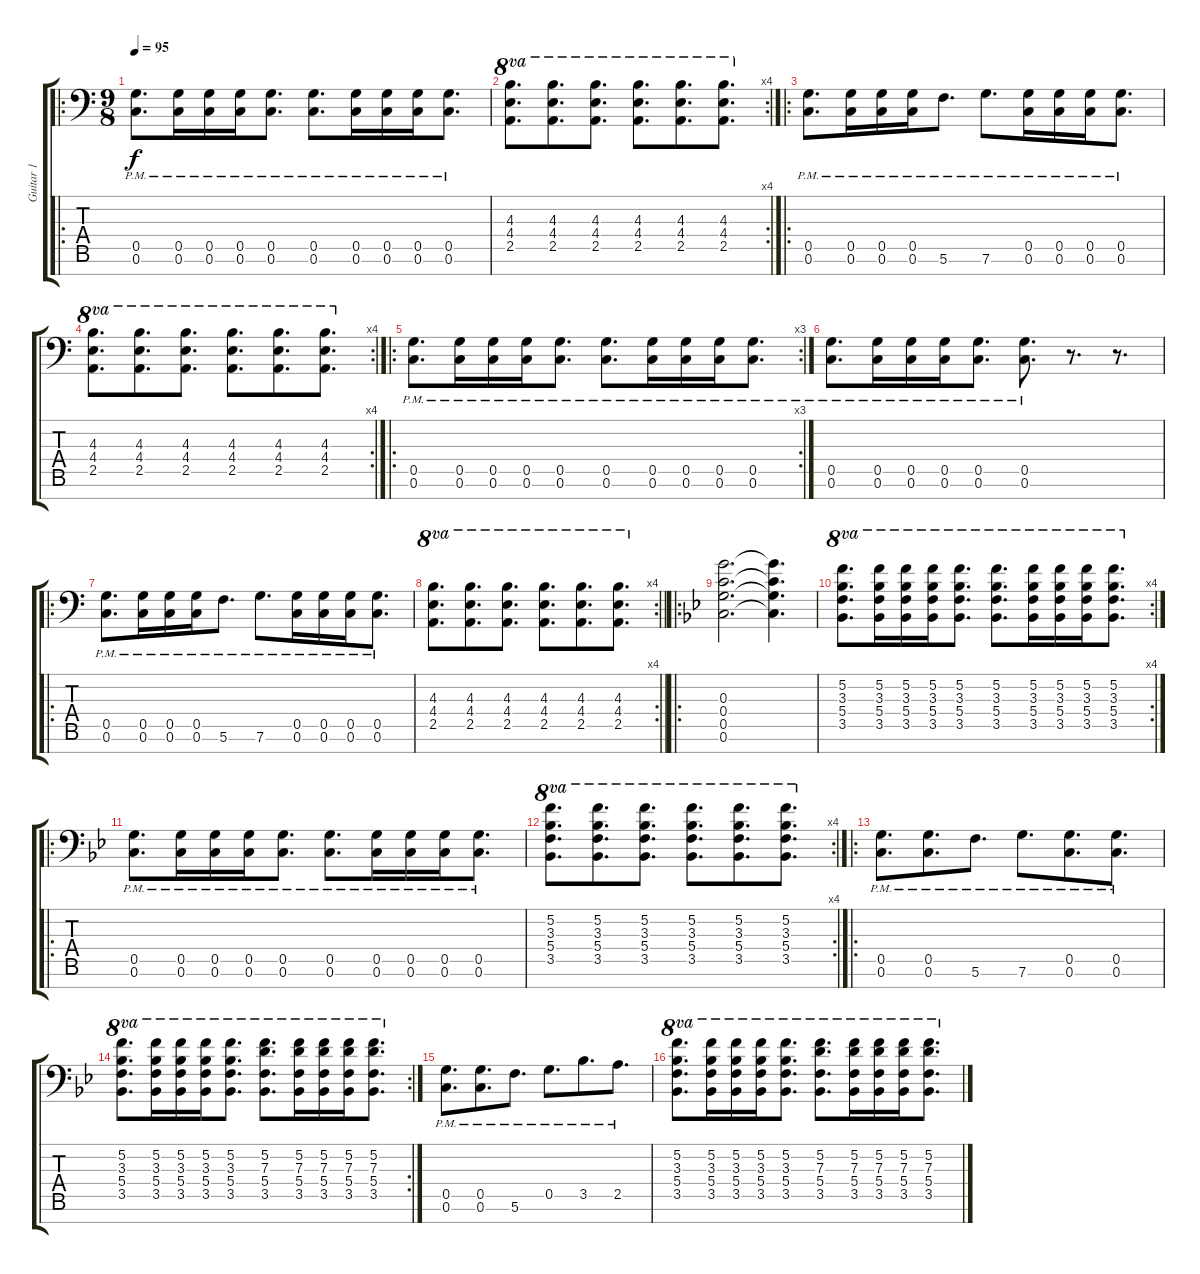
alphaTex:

\track ("Guitar 1" "Guitar 1") {instrument distortionguitar}
\staff {score tabs}
\tuning (E4 C4 G3 C3 G2 C2 G1) {hide}
\ro
\ts (9 8)
\tempo 95
\clef f4
\ks c
(0.5{pm} 0.6{pm}).8{d dy f instrument distortionguitar} (0.5{pm} 0.6{pm}).16 (0.5{pm} 0.6{pm}).16 (0.5{pm} 0.6{pm}).16{beam merge} (0.5{pm} 0.6{pm}).8{d beam split} (0.5{pm} 0.6{pm}).8{d beam merge} (0.5{pm} 0.6{pm}).16 (0.5{pm} 0.6{pm}).16 (0.5{pm} 0.6{pm}).16 (0.5{pm} 0.6{pm}).8{d} |
\rc 4
(4.3 4.4 2.5).8{d ot 8va} (4.3 4.4 2.5).8{d ot 8va beam merge} (4.3 4.4 2.5).8{d ot 8va beam split} (4.3 4.4 2.5).8{d ot 8va beam merge} (4.3 4.4 2.5).8{d ot 8va} (4.3 4.4 2.5).8{d ot 8va} |
\ro
(0.5{pm} 0.6{pm}).8{d} (0.5{pm} 0.6{pm}).16 (0.5{pm} 0.6{pm}).16 (0.5{pm} 0.6{pm}).16{beam merge} 5.6{pm}.8{d beam split} 7.6{pm}.8{d beam merge} (0.5{pm} 0.6{pm}).16 (0.5{pm} 0.6{pm}).16 (0.5{pm} 0.6{pm}).16 (0.5{pm} 0.6{pm}).8{d} |
\rc 4
(4.3 4.4 2.5).8{d ot 8va} (4.3 4.4 2.5).8{d ot 8va beam merge} (4.3 4.4 2.5).8{d ot 8va beam split} (4.3 4.4 2.5).8{d ot 8va beam merge} (4.3 4.4 2.5).8{d ot 8va} (4.3 4.4 2.5).8{d ot 8va} |
\ro
\rc 3
(0.5{pm} 0.6{pm}).8{d} (0.5{pm} 0.6{pm}).16 (0.5{pm} 0.6{pm}).16 (0.5{pm} 0.6{pm}).16{beam merge} (0.5{pm} 0.6{pm}).8{d beam split} (0.5{pm} 0.6{pm}).8{d beam merge} (0.5{pm} 0.6{pm}).16 (0.5{pm} 0.6{pm}).16 (0.5{pm} 0.6{pm}).16 (0.5{pm} 0.6{pm}).8{d} |
(0.5{pm} 0.6{pm}).8{d} (0.5{pm} 0.6{pm}).16 (0.5{pm} 0.6{pm}).16 (0.5{pm} 0.6{pm}).16{beam merge} (0.5{pm} 0.6{pm}).8{d beam split} (0.5{pm} 0.6{pm}).8{d} r.8{d} r.8{d} |
\ro
(0.5{pm} 0.6{pm}).8{d} (0.5{pm} 0.6{pm}).16 (0.5{pm} 0.6{pm}).16 (0.5{pm} 0.6{pm}).16{beam merge} 5.6{pm}.8{d beam split} 7.6{pm}.8{d beam merge} (0.5{pm} 0.6{pm}).16 (0.5{pm} 0.6{pm}).16 (0.5{pm} 0.6{pm}).16 (0.5{pm} 0.6{pm}).8{d} |
\rc 4
\barLineRight lightlight
(4.3 4.4 2.5).8{d ot 8va} (4.3 4.4 2.5).8{d ot 8va beam merge} (4.3 4.4 2.5).8{d ot 8va beam split} (4.3 4.4 2.5).8{d ot 8va beam merge} (4.3 4.4 2.5).8{d ot 8va} (4.3 4.4 2.5).8{d ot 8va} |
\ro
\ks gminor
(0.3 0.4 0.5 0.6).2{d} (0.3{t} 0.4{t} 0.5{t} 0.6{t}).4{d} |
\rc 4
(5.2 3.3 5.4 3.5).8{d ot 8va} (5.2 3.3 5.4 3.5).16{ot 8va} (5.2 3.3 5.4 3.5).16{ot 8va} (5.2 3.3 5.4 3.5).16{ot 8va beam merge} (5.2 3.3 5.4 3.5).8{d ot 8va beam split} (5.2 3.3 5.4 3.5).8{d ot 8va beam merge} (5.2 3.3 5.4 3.5).16{ot 8va} (5.2 3.3 5.4 3.5).16{ot 8va} (5.2 3.3 5.4 3.5).16{ot 8va} (5.2 3.3 5.4 3.5).8{d ot 8va} |
\ro
(0.5{pm} 0.6{pm}).8{d} (0.5{pm} 0.6{pm}).16 (0.5{pm} 0.6{pm}).16 (0.5{pm} 0.6{pm}).16{beam merge} (0.5{pm} 0.6{pm}).8{d beam split} (0.5{pm} 0.6{pm}).8{d beam merge} (0.5{pm} 0.6{pm}).16 (0.5{pm} 0.6{pm}).16 (0.5{pm} 0.6{pm}).16 (0.5{pm} 0.6{pm}).8{d} |
\rc 4
(5.2 3.3 5.4 3.5).8{d ot 8va} (5.2 3.3 5.4 3.5).8{d ot 8va beam merge} (5.2 3.3 5.4 3.5).8{d ot 8va beam split} (5.2 3.3 5.4 3.5).8{d ot 8va beam merge} (5.2 3.3 5.4 3.5).8{d ot 8va} (5.2 3.3 5.4 3.5).8{d ot 8va} |
\ro
(0.5{pm} 0.6{pm}).8{d} (0.5{pm} 0.6{pm}).8{d beam merge} 5.6{pm}.8{d beam split} 7.6{pm}.8{d beam merge} (0.5{pm} 0.6{pm}).8{d} (0.5{pm} 0.6{pm}).8{d} |
\rc 2
(5.2 3.3 5.4 3.5).8{d ot 8va} (5.2 3.3 5.4 3.5).16{ot 8va} (5.2 3.3 5.4 3.5).16{ot 8va} (5.2 3.3 5.4 3.5).16{ot 8va beam merge} (5.2 3.3 5.4 3.5).8{d ot 8va beam split} (5.2 7.3 5.4 3.5).8{d ot 8va beam merge} (5.2 7.3 5.4 3.5).16{ot 8va} (5.2 7.3 5.4 3.5).16{ot 8va} (5.2 7.3 5.4 3.5).16{ot 8va} (5.2 7.3 5.4 3.5).8{d ot 8va} |
(0.5{pm} 0.6{pm}).8{d} (0.5{pm} 0.6{pm}).8{d beam merge} 5.6{pm}.8{d beam split} 0.5{pm}.8{d beam merge} 3.5{pm}.8{d} 2.5{pm}.8{d} |
(5.2 3.3 5.4 3.5).8{d ot 8va} (5.2 3.3 5.4 3.5).16{ot 8va} (5.2 3.3 5.4 3.5).16{ot 8va} (5.2 3.3 5.4 3.5).16{ot 8va beam merge} (5.2 3.3 5.4 3.5).8{d ot 8va beam split} (5.2 7.3 5.4 3.5).8{d ot 8va beam merge} (5.2 7.3 5.4 3.5).16{ot 8va} (5.2 7.3 5.4 3.5).16{ot 8va} (5.2 7.3 5.4 3.5).16{ot 8va} (5.2 7.3 5.4 3.5).8{d ot 8va}
